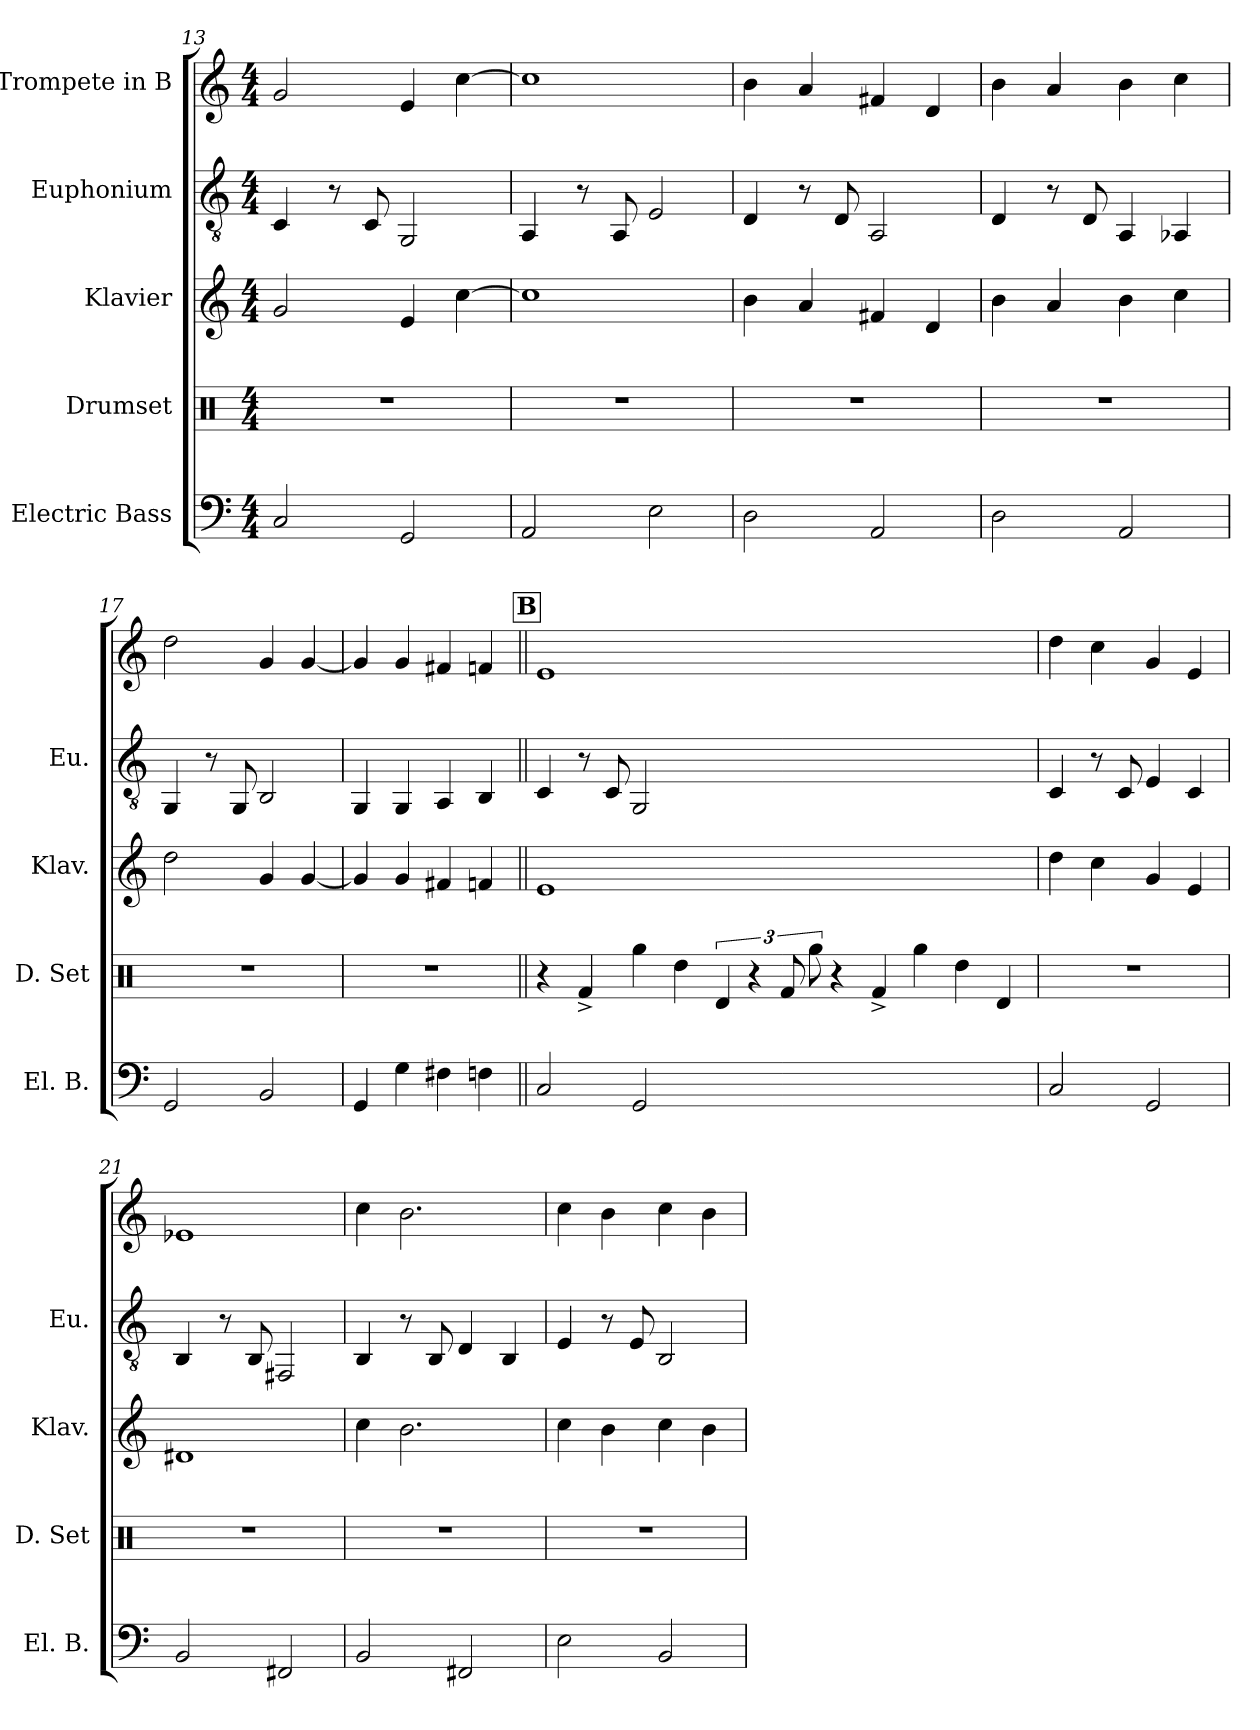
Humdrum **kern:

**kern	**kern	**kern	**kern	**kern
*part5	*part4	*part3	*part2	*part1
*staff5	*staff4	*staff3	*staff2	*staff1
*I"Electric Bass	*I"Drumset	*I"Klavier	*I"Euphonium	*I"Trompete in B
*I'El. B.	*I'D. Set	*I'Klav.	*I'Eu.	*
*clefF4	*clefX	*clefG2	*clefGv2	*clefG2
*ITrd7c12	*	*	*ITrd1c2	*ITrd1c2
*k[]	*k[]	*k[]	*k[b-e-]	*k[b-e-]
*M4/4	*M4/4	*M4/4	*M4/4	*M4/4
=13	=13	=13	=13	=13
2CC	1r	2g	4BB-	2f
.	.	.	8r	.
.	.	.	8BB-	.
2GGG	.	4e	2FF	4d
.	.	[4cc	.	[4b-
=14	=14	=14	=14	=14
2AAA	1r	1cc]	4GG	1b-]
.	.	.	8r	.
.	.	.	8GG	.
2EE	.	.	2D	.
=15	=15	=15	=15	=15
2DD	1r	4b	4C	4a
.	.	4a	8r	4g
.	.	.	8C	.
2AAA	.	4f#X	2GG	4en
.	.	4d	.	4c
=16	=16	=16	=16	=16
2DD	1r	4b	4C	4a
.	.	4a	8r	4g
.	.	.	8C	.
2AAA	.	4b	4GG	4a
.	.	4cc	4GG-X	4b-
=17	=17	=17	=17	=17
2GGG	1r	2dd	4FF	2cc
.	.	.	8r	.
.	.	.	8FF	.
2BBB	.	4g	2AA	4f
.	.	[4g	.	[4f
=18	=18	=18	=18	=18
4GGG	1r	4g]	4FF	4f]
4GG	.	4g	4FF	4f
4FF#X	.	4f#X	4GG	4en
4FFn	.	4fn	4AA	4e-X
!!LO:REH:place=s1:a:B:fs=14:t=B
=19||	=19||	=19||	=19||	=19||
2CC	4r	1e	4BB-	1d
.	4Rf^	.	8r	.
.	.	.	8BB-	.
2GGG	4Rgg	.	2FF	.
.	4Rdd	.	.	.
1..ryy	6Rd	1..ryy	1..ryy	1..ryy
.	6r	.	.	.
.	12Rf	.	.	.
.	12Rgg	.	.	.
.	4r	.	.	.
.	4Rf^	.	.	.
.	4Rgg	.	.	.
.	4Rdd	.	.	.
.	4Rd	.	.	.
=20	=20	=20	=20	=20
2CC	1r	4dd	4BB-	4cc
.	.	4cc	8r	4b-
.	.	.	8BB-	.
2GGG	.	4g	4D	4f
.	.	4e	4BB-	4d
=21	=21	=21	=21	=21
2BBB	1r	1d#X	4AA	1d-X
.	.	.	8r	.
.	.	.	8AA	.
2FFF#X	.	.	2EEn	.
=22	=22	=22	=22	=22
2BBB	1r	4cc	4AA	4b-
.	.	2.b	8r	2.a
.	.	.	8AA	.
2FFF#X	.	.	4C	.
.	.	.	4AA	.
=23	=23	=23	=23	=23
2EE	1r	4cc	4D	4b-
.	.	4b	8r	4a
.	.	.	8D	.
2BBB	.	4cc	2AA	4b-
.	.	4b	.	4a
=	=	=	=	=
*-	*-	*-	*-	*-
